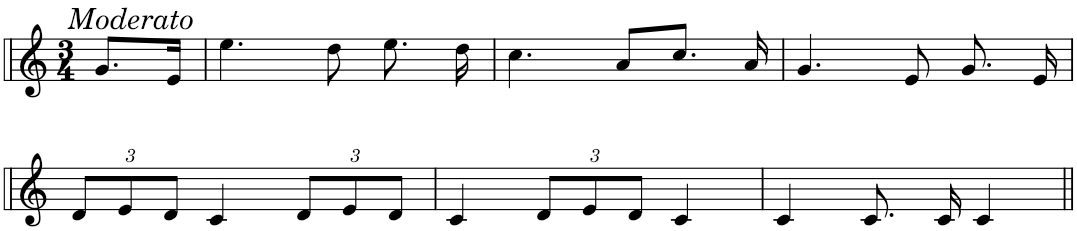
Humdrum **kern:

**kern
*part1
*staff1
*I"Voice
*I'Vo.
*clefG2
*k[]
*M3/4
=
!LO:TX:a:i:t=Moderato
8.g/L
16e/Jk
=1
4.ee\
8dd\
8.ee\
16dd\
=2
4.cc\
8a/L
8.cc/J
16a/
=3
4.g/
8e/
8.g/
16e/
!!LO:LB:g=z
=4
*Xbrackettup
12d/L
12e/
12d/J
4c/
12d/L
12e/
12d/J
=5
4c/
12d/L
12e/
12d/J
4c/
=6
4c/
8.c/
16c/
4c/
=||
*-
